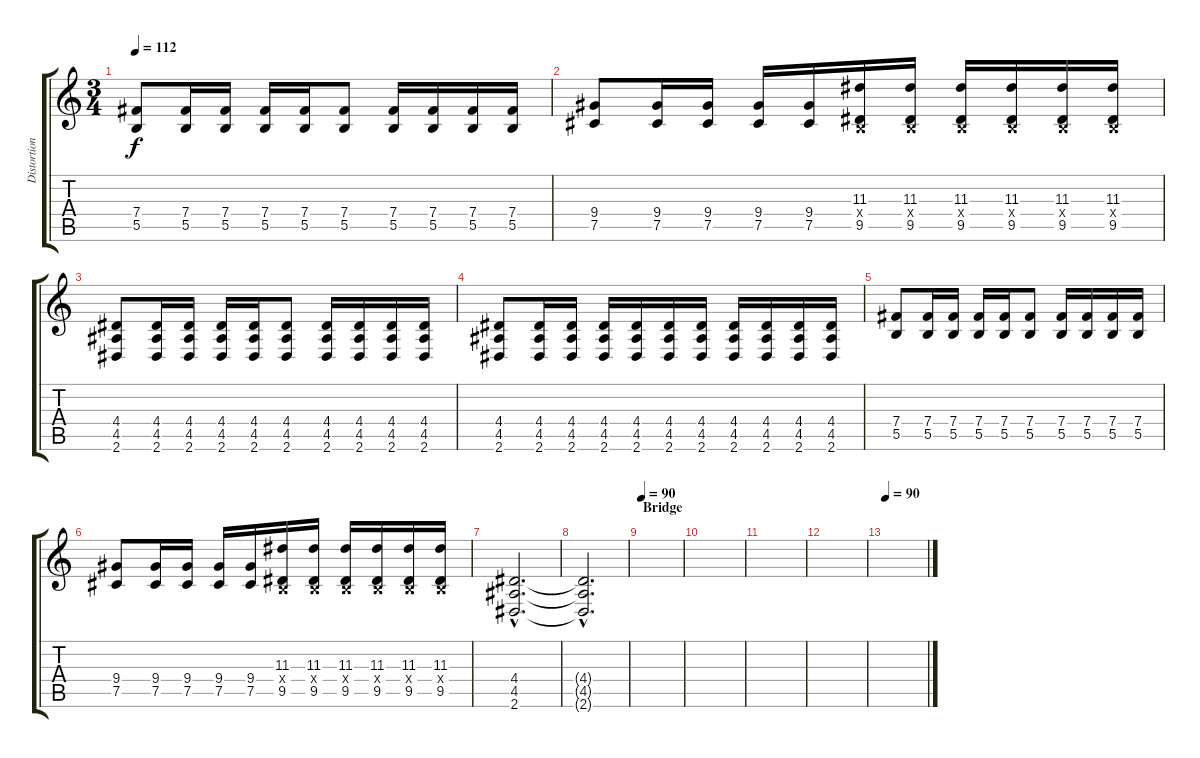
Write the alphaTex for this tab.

\track ("Distortion Guitar1" "Distortion") {instrument distortionguitar}
\staff {score tabs}
\tuning (Db4 Ab3 E3 B2 Gb2 Db2) {hide}
\ts (3 4)
\tempo 112
\clef g2
\ks c
(7.4 5.5).8{dy f} (7.4 5.5).16 (7.4 5.5).16 (7.4 5.5).16 (7.4 5.5).16 (7.4 5.5).8 (7.4 5.5).16 (7.4 5.5).16 (7.4 5.5).16 (7.4 5.5).16 |
(9.4 7.5).8 (9.4 7.5).16 (9.4 7.5).16 (9.4 7.5).16 (9.4 7.5).16 (11.3 0.4{x} 9.5).16 (11.3 0.4{x} 9.5).16 (11.3 0.4{x} 9.5).16 (11.3 0.4{x} 9.5).16 (11.3 0.4{x} 9.5).16 (11.3 0.4{x} 9.5).16 |
(4.4 4.5 2.6).8 (4.4 4.5 2.6).16 (4.4 4.5 2.6).16 (4.4 4.5 2.6).16 (4.4 4.5 2.6).16 (4.4 4.5 2.6).8 (4.4 4.5 2.6).16 (4.4 4.5 2.6).16 (4.4 4.5 2.6).16 (4.4 4.5 2.6).16 |
(4.4 4.5 2.6).8 (4.4 4.5 2.6).16 (4.4 4.5 2.6).16 (4.4 4.5 2.6).16 (4.4 4.5 2.6).16 (4.4 4.5 2.6).16 (4.4 4.5 2.6).16 (4.4 4.5 2.6).16 (4.4 4.5 2.6).16 (4.4 4.5 2.6).16 (4.4 4.5 2.6).16 |
(7.4 5.5).8 (7.4 5.5).16 (7.4 5.5).16 (7.4 5.5).16 (7.4 5.5).16 (7.4 5.5).8 (7.4 5.5).16 (7.4 5.5).16 (7.4 5.5).16 (7.4 5.5).16 |
(9.4 7.5).8 (9.4 7.5).16 (9.4 7.5).16 (9.4 7.5).16 (9.4 7.5).16 (11.3 0.4{x} 9.5).16 (11.3 0.4{x} 9.5).16 (11.3 0.4{x} 9.5).16 (11.3 0.4{x} 9.5).16 (11.3 0.4{x} 9.5).16 (11.3 0.4{x} 9.5).16 |
(4.4{hac} 4.5{hac} 2.6{hac}).2{d} |
(4.4{hac t} 4.5{hac t} 2.6{hac t}).2{d} |
\section ("" "Bridge")
\tempo 90
|
|
|
|
\tempo 90
